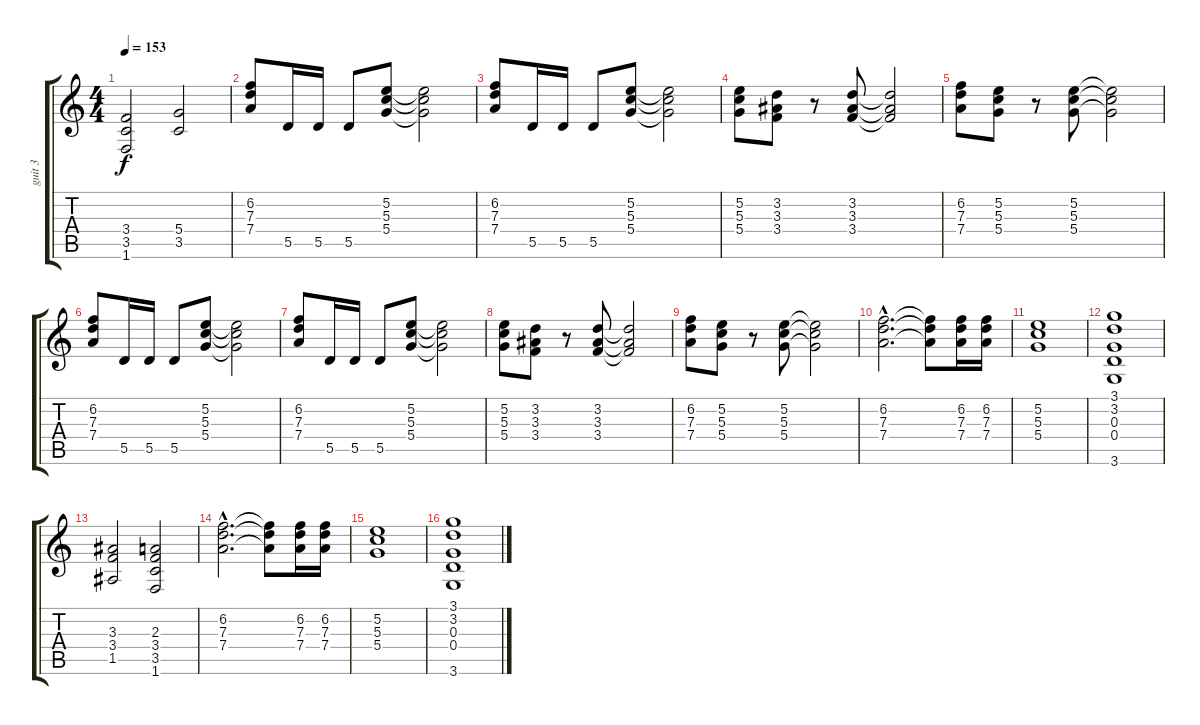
\track ("guit 3" "guit 3") {instrument distortionguitar}
\staff {score tabs}
\tuning (E4 B3 G3 D3 A2 E2) {hide}
\ts (4 4)
\tempo 153
\clef g2
\ks c
(3.4 3.5 1.6).2{dy f} (5.4 3.5).2 |
(6.2 7.3 7.4).8 5.5.16 5.5.16 5.5.8 (5.2 5.3 5.4).8 (5.2{t} 5.3{t} 5.4{t}).2 |
(6.2 7.3 7.4).8 5.5.16 5.5.16 5.5.8 (5.2 5.3 5.4).8 (5.2{t} 5.3{t} 5.4{t}).2 |
(5.2 5.3 5.4).8 (3.2 3.3 3.4).8 r.8 (3.2 3.3 3.4).8 (3.2{t} 3.3{t} 3.4{t}).2 |
(6.2 7.3 7.4).8 (5.2 5.3 5.4).8 r.8 (5.2 5.3 5.4).8 (5.2{t} 5.3{t} 5.4{t}).2 |
(6.2 7.3 7.4).8 5.5.16 5.5.16 5.5.8 (5.2 5.3 5.4).8 (5.2{t} 5.3{t} 5.4{t}).2 |
(6.2 7.3 7.4).8 5.5.16 5.5.16 5.5.8 (5.2 5.3 5.4).8 (5.2{t} 5.3{t} 5.4{t}).2 |
(5.2 5.3 5.4).8 (3.2 3.3 3.4).8 r.8 (3.2 3.3 3.4).8 (3.2{t} 3.3{t} 3.4{t}).2 |
(6.2 7.3 7.4).8 (5.2 5.3 5.4).8 r.8 (5.2 5.3 5.4).8 (5.2{t} 5.3{t} 5.4{t}).2 |
(6.2{hac} 7.3{hac} 7.4{hac}).2{d} (6.2{t} 7.3{t} 7.4{t}).8 (6.2 7.3 7.4).16 (6.2 7.3 7.4).16 |
(5.2 5.3 5.4).1 |
(3.1 3.2 0.3 0.4 3.6).1 |
(3.3 3.4 1.5).2 (2.3 3.4 3.5 1.6).2 |
(6.2{hac} 7.3{hac} 7.4{hac}).2{d} (6.2{t} 7.3{t} 7.4{t}).8 (6.2 7.3 7.4).16 (6.2 7.3 7.4).16 |
(5.2 5.3 5.4).1 |
(3.1 3.2 0.3 0.4 3.6).1
